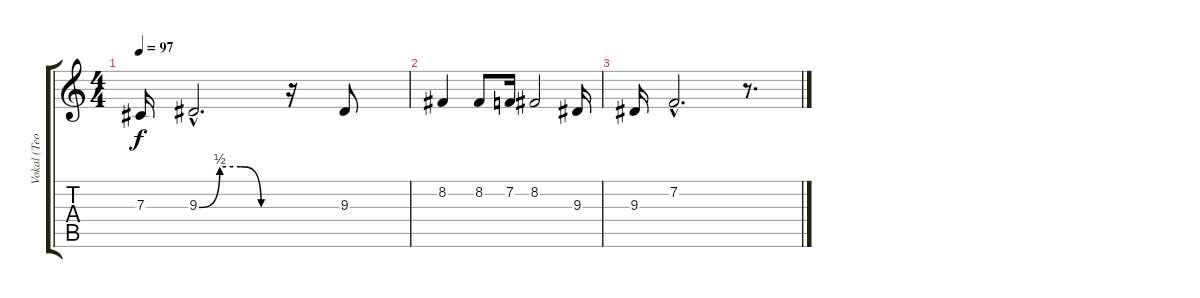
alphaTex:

\track ("Vokal (Teoman)" "Vokal (Teo") {instrument lead1square}
\staff {score tabs}
\tuning (Eb4 Bb3 Gb3 Db3 Ab2 Eb2) {hide}
\ts (4 4)
\tempo 97
\clef g2
\ks c
7.3.16{dy f} 9.3{be (custom 0 0 15 2 30 2 45 0 60 0) hac}.2{d} r.16 9.3.8 |
8.2.4{volume 0} 8.2.8 7.2.16 8.2.2 9.3.16 |
9.3.16 7.2{hac}.2{d} r.8{d}
